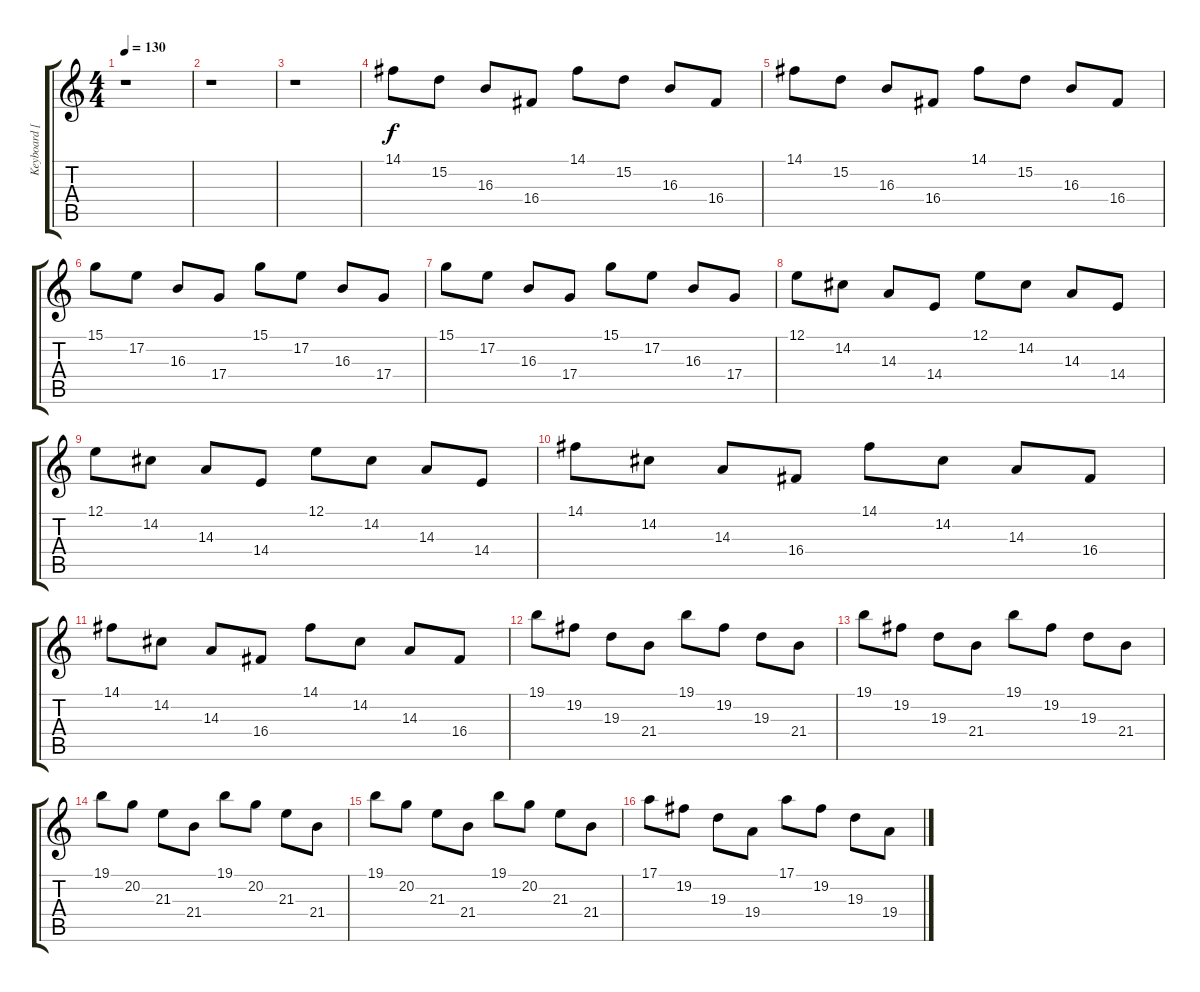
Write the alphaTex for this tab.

\track ("Keyboard [Harp/Fill]" "Keyboard [") {instrument orchestralharp}
\staff {score tabs}
\tuning (E4 B3 G3 D3 A2 E2) {hide}
\ts (4 4)
\tempo 130
\clef g2
\ks c
r.1{dy pp} |
r.1 |
r.1 |
14.1.8{dy f} 15.2.8 16.3.8 16.4.8 14.1.8 15.2.8 16.3.8 16.4.8 |
14.1.8 15.2.8 16.3.8 16.4.8 14.1.8 15.2.8 16.3.8 16.4.8 |
15.1.8 17.2.8 16.3.8 17.4.8 15.1.8 17.2.8 16.3.8 17.4.8 |
15.1.8 17.2.8 16.3.8 17.4.8 15.1.8 17.2.8 16.3.8 17.4.8 |
12.1.8 14.2.8 14.3.8 14.4.8 12.1.8 14.2.8 14.3.8 14.4.8 |
12.1.8 14.2.8 14.3.8 14.4.8 12.1.8 14.2.8 14.3.8 14.4.8 |
14.1.8 14.2.8 14.3.8 16.4.8 14.1.8 14.2.8 14.3.8 16.4.8 |
14.1.8 14.2.8 14.3.8 16.4.8 14.1.8 14.2.8 14.3.8 16.4.8 |
19.1.8 19.2.8 19.3.8 21.4.8 19.1.8 19.2.8 19.3.8 21.4.8 |
19.1.8 19.2.8 19.3.8 21.4.8 19.1.8 19.2.8 19.3.8 21.4.8 |
19.1.8 20.2.8 21.3.8 21.4.8 19.1.8 20.2.8 21.3.8 21.4.8 |
19.1.8 20.2.8 21.3.8 21.4.8 19.1.8 20.2.8 21.3.8 21.4.8 |
17.1.8 19.2.8 19.3.8 19.4.8 17.1.8 19.2.8 19.3.8 19.4.8
